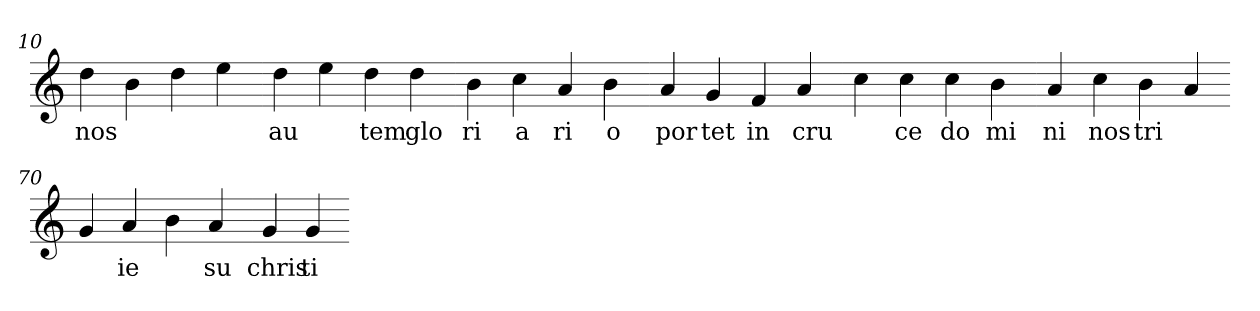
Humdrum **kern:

**kern	**text
*part1	*part1
*staff1	*staff1
*clefG2	*
=10.	=10.
4dd	nos
4b	.
4dd	.
4ee	.
=20.-	=20.-
4dd	au
4ee	.
4dd	tem
4dd	glo
=30.-	=30.-
4b	ri
4cc	a
4a	ri
4b	o
=40.-	=40.-
4a	por
4g	tet
4f	in
4a	cru
=50.-	=50.-
4cc	.
4cc	ce
4cc	do
4b	mi
=60.-	=60.-
4a	ni
4cc	nos
4b	tri
4a	.
=70.-	=70.-
4g	.
4a	ie
4b	.
4a	su
=80.-	=80.-
4g	chris
4g	ti
=-	=-
*-	*-
